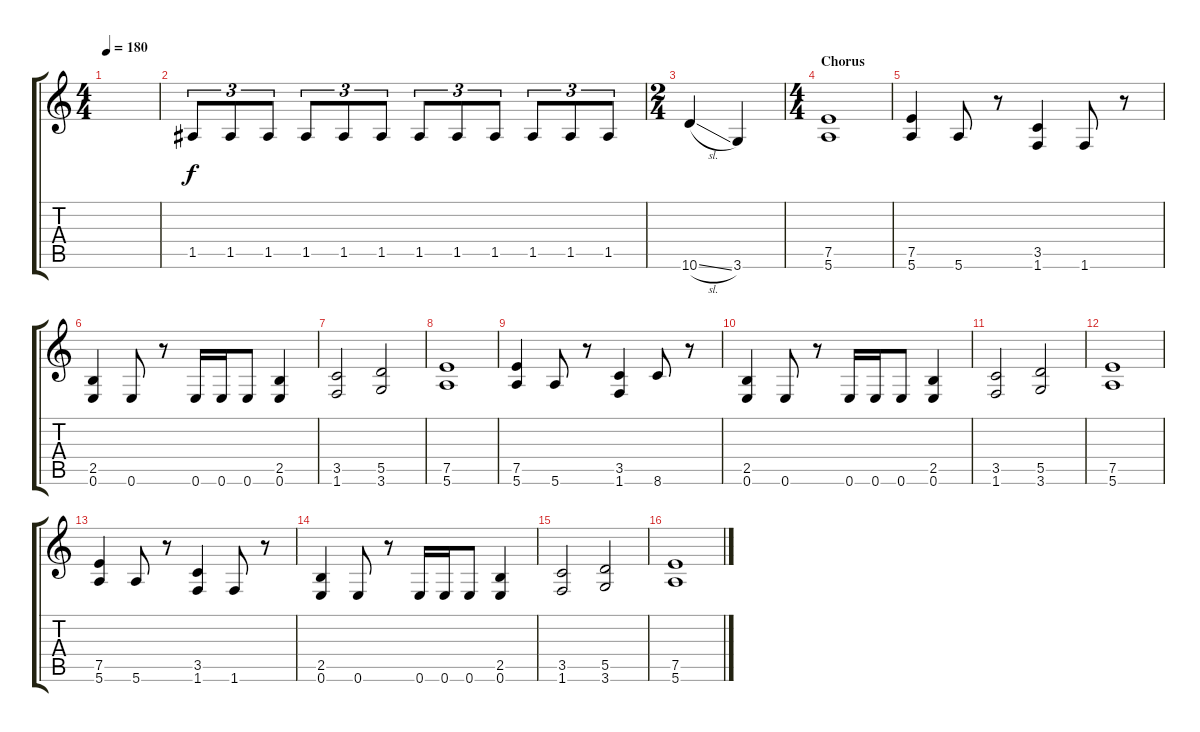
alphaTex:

\track "" {instrument distortionguitar}
\staff {score tabs}
\tuning (E4 B3 G3 D3 A2 E2) {hide}
\ts (4 4)
\tempo 180
\clef g2
\ks c
|
1.5.8{tu (3 2) volume 16 instrument distortionguitar} 1.5.8{tu (3 2)} 1.5.8{tu (3 2)} 1.5.8{tu (3 2)} 1.5.8{tu (3 2)} 1.5.8{tu (3 2)} 1.5.8{tu (3 2)} 1.5.8{tu (3 2)} 1.5.8{tu (3 2)} 1.5.8{tu (3 2)} 1.5.8{tu (3 2)} 1.5.8{tu (3 2)} |
\ts (2 4)
10.6{sl}.4 3.6.4 |
\ts (4 4)
\section ("" "Chorus")
(7.5 5.6).1 |
(7.5 5.6).4 5.6.8 r.8 (3.5 1.6).4 1.6.8 r.8 |
(2.5 0.6).4 0.6.8 r.8 0.6.16 0.6.16 0.6.8 (2.5 0.6).4 |
(3.5 1.6).2 (5.5 3.6).2 |
(7.5 5.6).1 |
(7.5 5.6).4 5.6.8 r.8 (3.5 1.6).4 8.6.8 r.8 |
(2.5 0.6).4 0.6.8 r.8 0.6.16 0.6.16 0.6.8 (2.5 0.6).4 |
(3.5 1.6).2 (5.5 3.6).2 |
(7.5 5.6).1 |
(7.5 5.6).4 5.6.8 r.8 (3.5 1.6).4 1.6.8 r.8 |
(2.5 0.6).4 0.6.8 r.8 0.6.16 0.6.16 0.6.8 (2.5 0.6).4 |
(3.5 1.6).2 (5.5 3.6).2 |
(7.5 5.6).1
